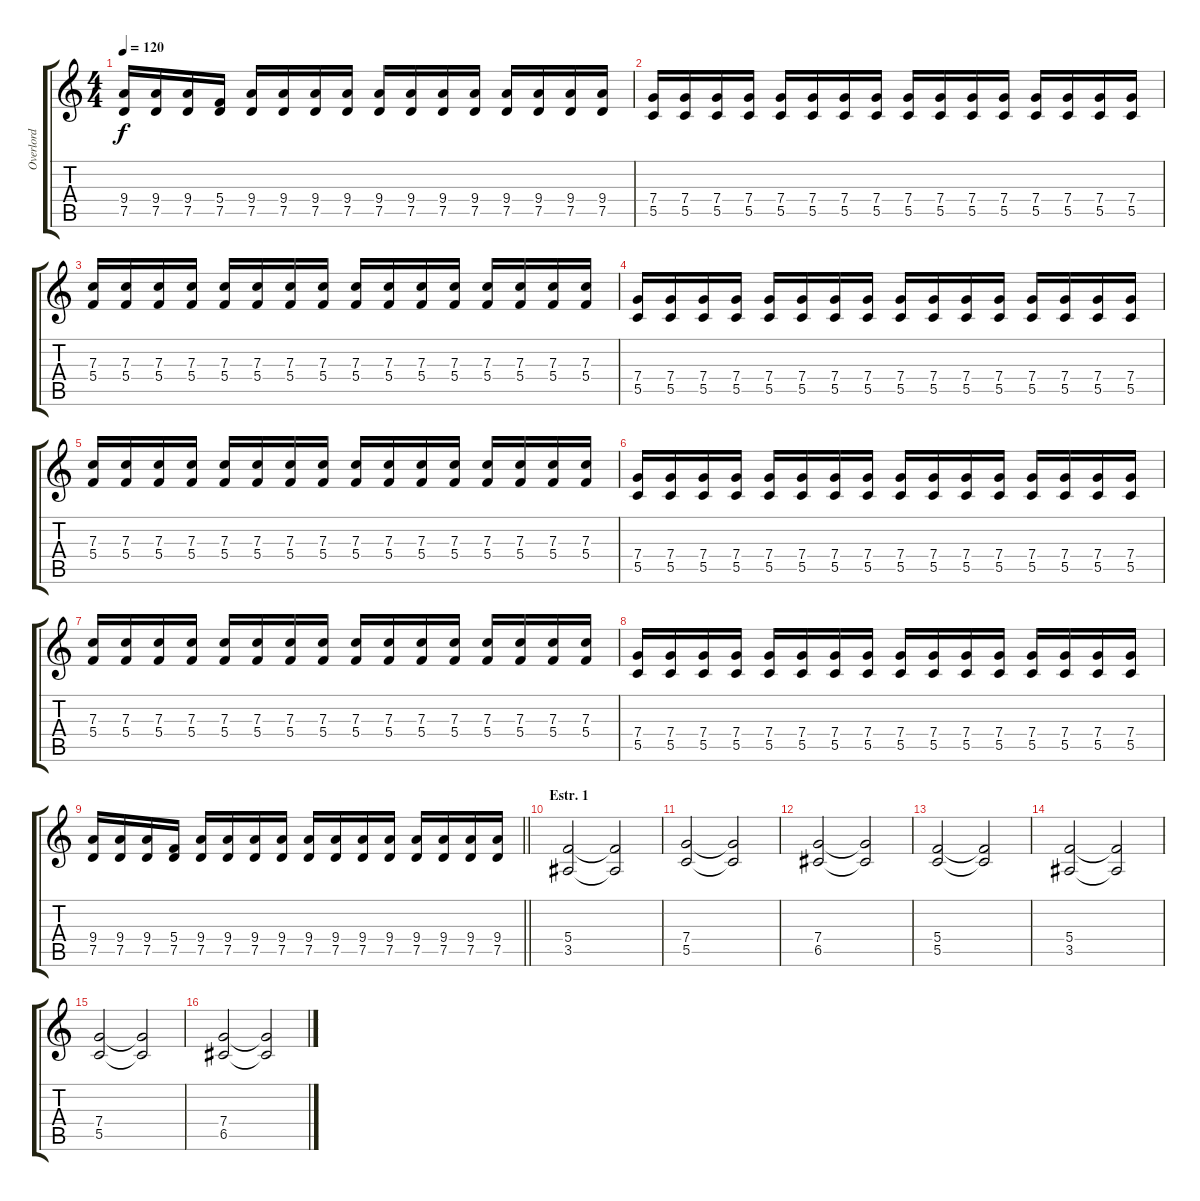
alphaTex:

\track ("Overlord" "Overlord") {instrument distortionguitar}
\staff {score tabs}
\tuning (D4 A3 F3 C3 G2 D2) {hide}
\ts (4 4)
\tempo 120
\clef g2
\ks c
(9.4 7.5).16{dy f} (9.4 7.5).16 (9.4 7.5).16 (5.4 7.5).16 (9.4 7.5).16 (9.4 7.5).16 (9.4 7.5).16 (9.4 7.5).16 (9.4 7.5).16 (9.4 7.5).16 (9.4 7.5).16 (9.4 7.5).16 (9.4 7.5).16 (9.4 7.5).16 (9.4 7.5).16 (9.4 7.5).16 |
(7.4 5.5).16 (7.4 5.5).16 (7.4 5.5).16 (7.4 5.5).16 (7.4 5.5).16 (7.4 5.5).16 (7.4 5.5).16 (7.4 5.5).16 (7.4 5.5).16 (7.4 5.5).16 (7.4 5.5).16 (7.4 5.5).16 (7.4 5.5).16 (7.4 5.5).16 (7.4 5.5).16 (7.4 5.5).16 |
(7.3 5.4).16 (7.3 5.4).16 (7.3 5.4).16 (7.3 5.4).16 (7.3 5.4).16 (7.3 5.4).16 (7.3 5.4).16 (7.3 5.4).16 (7.3 5.4).16 (7.3 5.4).16 (7.3 5.4).16 (7.3 5.4).16 (7.3 5.4).16 (7.3 5.4).16 (7.3 5.4).16 (7.3 5.4).16 |
(7.4 5.5).16 (7.4 5.5).16 (7.4 5.5).16 (7.4 5.5).16 (7.4 5.5).16 (7.4 5.5).16 (7.4 5.5).16 (7.4 5.5).16 (7.4 5.5).16 (7.4 5.5).16 (7.4 5.5).16 (7.4 5.5).16 (7.4 5.5).16 (7.4 5.5).16 (7.4 5.5).16 (7.4 5.5).16 |
(7.3 5.4).16 (7.3 5.4).16 (7.3 5.4).16 (7.3 5.4).16 (7.3 5.4).16 (7.3 5.4).16 (7.3 5.4).16 (7.3 5.4).16 (7.3 5.4).16 (7.3 5.4).16 (7.3 5.4).16 (7.3 5.4).16 (7.3 5.4).16 (7.3 5.4).16 (7.3 5.4).16 (7.3 5.4).16 |
(7.4 5.5).16 (7.4 5.5).16 (7.4 5.5).16 (7.4 5.5).16 (7.4 5.5).16 (7.4 5.5).16 (7.4 5.5).16 (7.4 5.5).16 (7.4 5.5).16 (7.4 5.5).16 (7.4 5.5).16 (7.4 5.5).16 (7.4 5.5).16 (7.4 5.5).16 (7.4 5.5).16 (7.4 5.5).16 |
(7.3 5.4).16 (7.3 5.4).16 (7.3 5.4).16 (7.3 5.4).16 (7.3 5.4).16 (7.3 5.4).16 (7.3 5.4).16 (7.3 5.4).16 (7.3 5.4).16 (7.3 5.4).16 (7.3 5.4).16 (7.3 5.4).16 (7.3 5.4).16 (7.3 5.4).16 (7.3 5.4).16 (7.3 5.4).16 |
(7.4 5.5).16 (7.4 5.5).16 (7.4 5.5).16 (7.4 5.5).16 (7.4 5.5).16 (7.4 5.5).16 (7.4 5.5).16 (7.4 5.5).16 (7.4 5.5).16 (7.4 5.5).16 (7.4 5.5).16 (7.4 5.5).16 (7.4 5.5).16 (7.4 5.5).16 (7.4 5.5).16 (7.4 5.5).16 |
\barLineRight lightlight
(9.4 7.5).16 (9.4 7.5).16 (9.4 7.5).16 (5.4 7.5).16 (9.4 7.5).16 (9.4 7.5).16 (9.4 7.5).16 (9.4 7.5).16 (9.4 7.5).16 (9.4 7.5).16 (9.4 7.5).16 (9.4 7.5).16 (9.4 7.5).16 (9.4 7.5).16 (9.4 7.5).16 (9.4 7.5).16 |
\section ("" "Estr. 1")
(5.4 3.5).2 (5.4{t} 3.5{t}).2 |
(7.4 5.5).2 (7.4{t} 5.5{t}).2 |
(7.4 6.5).2 (7.4{t} 6.5{t}).2 |
(5.4 5.5).2 (5.4{t} 5.5{t}).2 |
(5.4 3.5).2 (5.4{t} 3.5{t}).2 |
(7.4 5.5).2 (7.4{t} 5.5{t}).2 |
(7.4 6.5).2 (7.4{t} 6.5{t}).2
